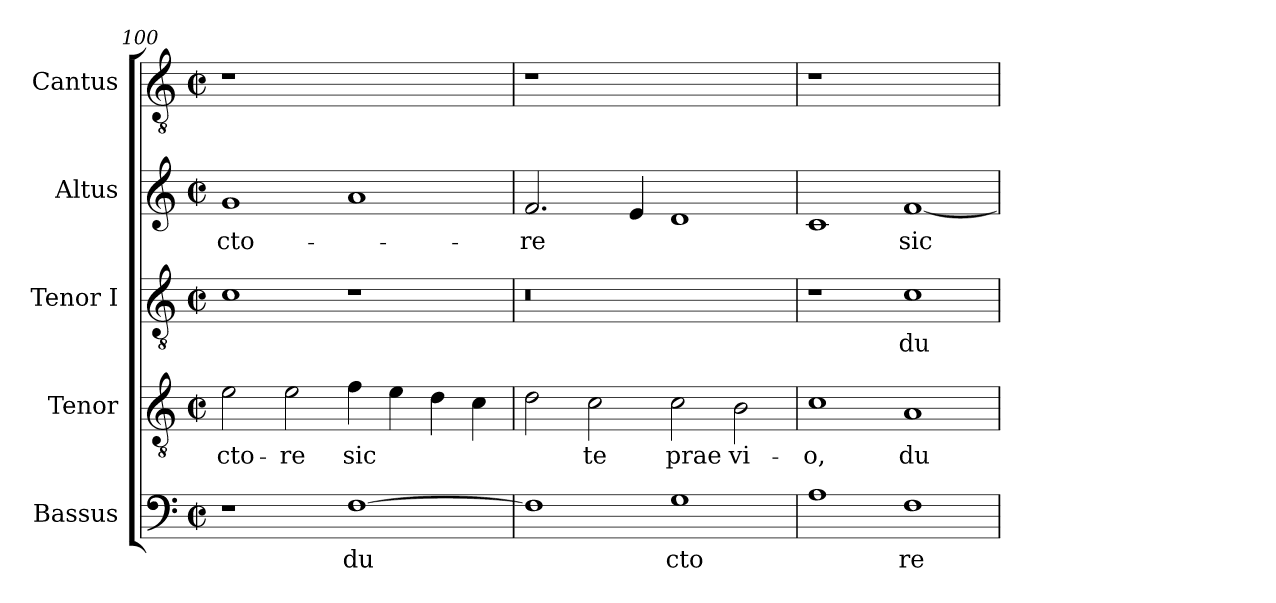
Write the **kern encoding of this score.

**kern	**text	**kern	**text	**kern	**text	**kern	**text	**kern
*part5	*part5	*part4	*part4	*part3	*part3	*part2	*part2	*part1
*staff5	*staff5	*staff4	*staff4	*staff3	*staff3	*staff2	*staff2	*staff1
*I"Bassus	*	*I"Tenor	*	*I"Tenor I	*	*I"Altus	*	*I"Cantus
*I'Bassus	*	*I'Tenor	*	*I'Tenor I	*	*I'Altus	*	*I'Cantus
*clefF4	*	*clefGv2	*	*clefGv2	*	*clefG2	*	*clefGv2
*M2/2	*	*M2/2	*	*M2/2	*	*M2/2	*	*M2/2
*met(c|)	*	*met(c|)	*	*met(c|)	*	*met(c|)	*	*met(c|)
=100	=100	=100	=100	=100	=100	=100	=100	=100
!	!	!	!LO:LY:b:cj	!	!	!	!LO:LY:b:cj	!
1r	.	2e\	-cto-	1c	.	1g	-cto-	1r
!	!	!	!LO:LY:b:cj	!	!	!	!	!
.	.	2e\	-re	.	.	.	.	.
!	!LO:LY:b:cj	!	!LO:LY:b	!	!	!	!	!
[>1F	du	4f\	sic	1r	.	1a	.	1ryy
.	.	4e\	.	.	.	.	.	.
.	.	4d\	.	.	.	.	.	.
.	.	4c\	.	.	.	.	.	.
=101	=101	=101	=101	=101	=101	=101	=101	=101
!	!	!	!	!	!	!	!LO:LY:b:cj	!
1F]	.	2d\	.	0r	.	2.f/	-re	1r
!	!	!	!LO:LY:b:cj	!	!	!	!	!
.	.	2c\	te	.	.	.	.	.
.	.	.	.	.	.	4e/	.	.
!	!LO:LY:b:cj	!	!LO:LY:b:cj	!	!	!	!	!
1G	cto	2c\	prae	.	.	1d	.	1ryy
!	!	!	!LO:LY:b:cj	!	!	!	!	!
.	.	2B\	vi-	.	.	.	.	.
=102	=102	=102	=102	=102	=102	=102	=102	=102
!	!	!	!LO:LY:b:cj	!	!	!	!	!
1A	.	1c	-o,	1r	.	1c	.	1r
!	!LO:LY:b:cj	!	!LO:LY:b:cj	!	!LO:LY:b:cj	!	!LO:LY:b:cj	!
1F	re	1A	du-	1c	du	[<1f	sic	1ryy
=	=	=	=	=	=	=	=	=
*-	*-	*-	*-	*-	*-	*-	*-	*-
